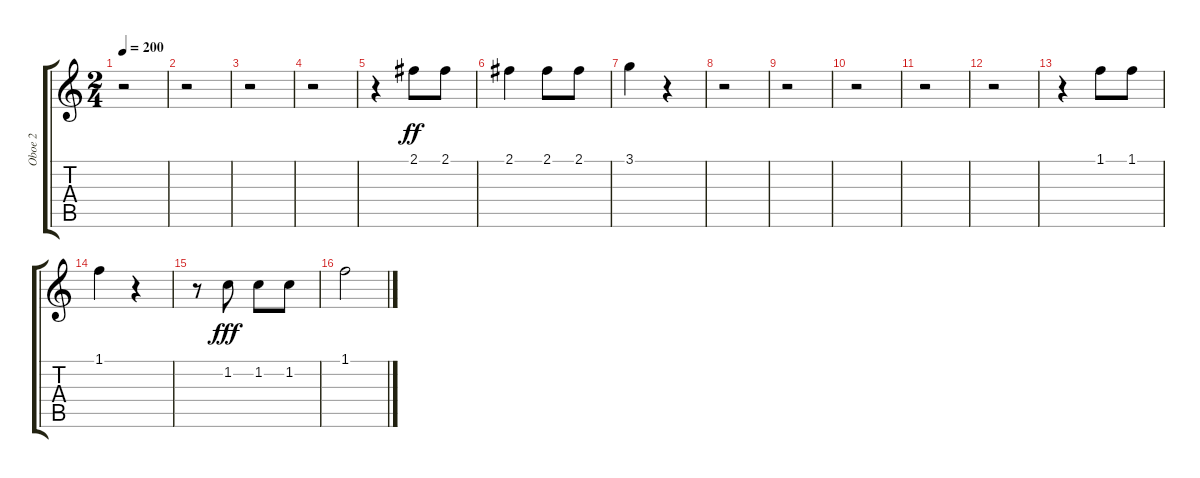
\track ("Oboe 2" "Oboe 2") {instrument acousticguitarnylon}
\staff {score tabs}
\tuning (E4 B3 G3 D3 A2 E2) {hide}
\ts (2 4)
\tempo 200
\clef g2
\ks c
r.2{dy ff} |
r.2 |
r.2 |
r.2 |
r.4 2.1.8 2.1.8 |
2.1.4 2.1.8 2.1.8 |
3.1.4 r.4 |
r.2 |
r.2 |
r.2 |
r.2 |
r.2 |
r.4 1.1.8 1.1.8 |
1.1.4 r.4 |
r.8 1.2.8{dy fff} 1.2.8 1.2.8 |
1.1.2
